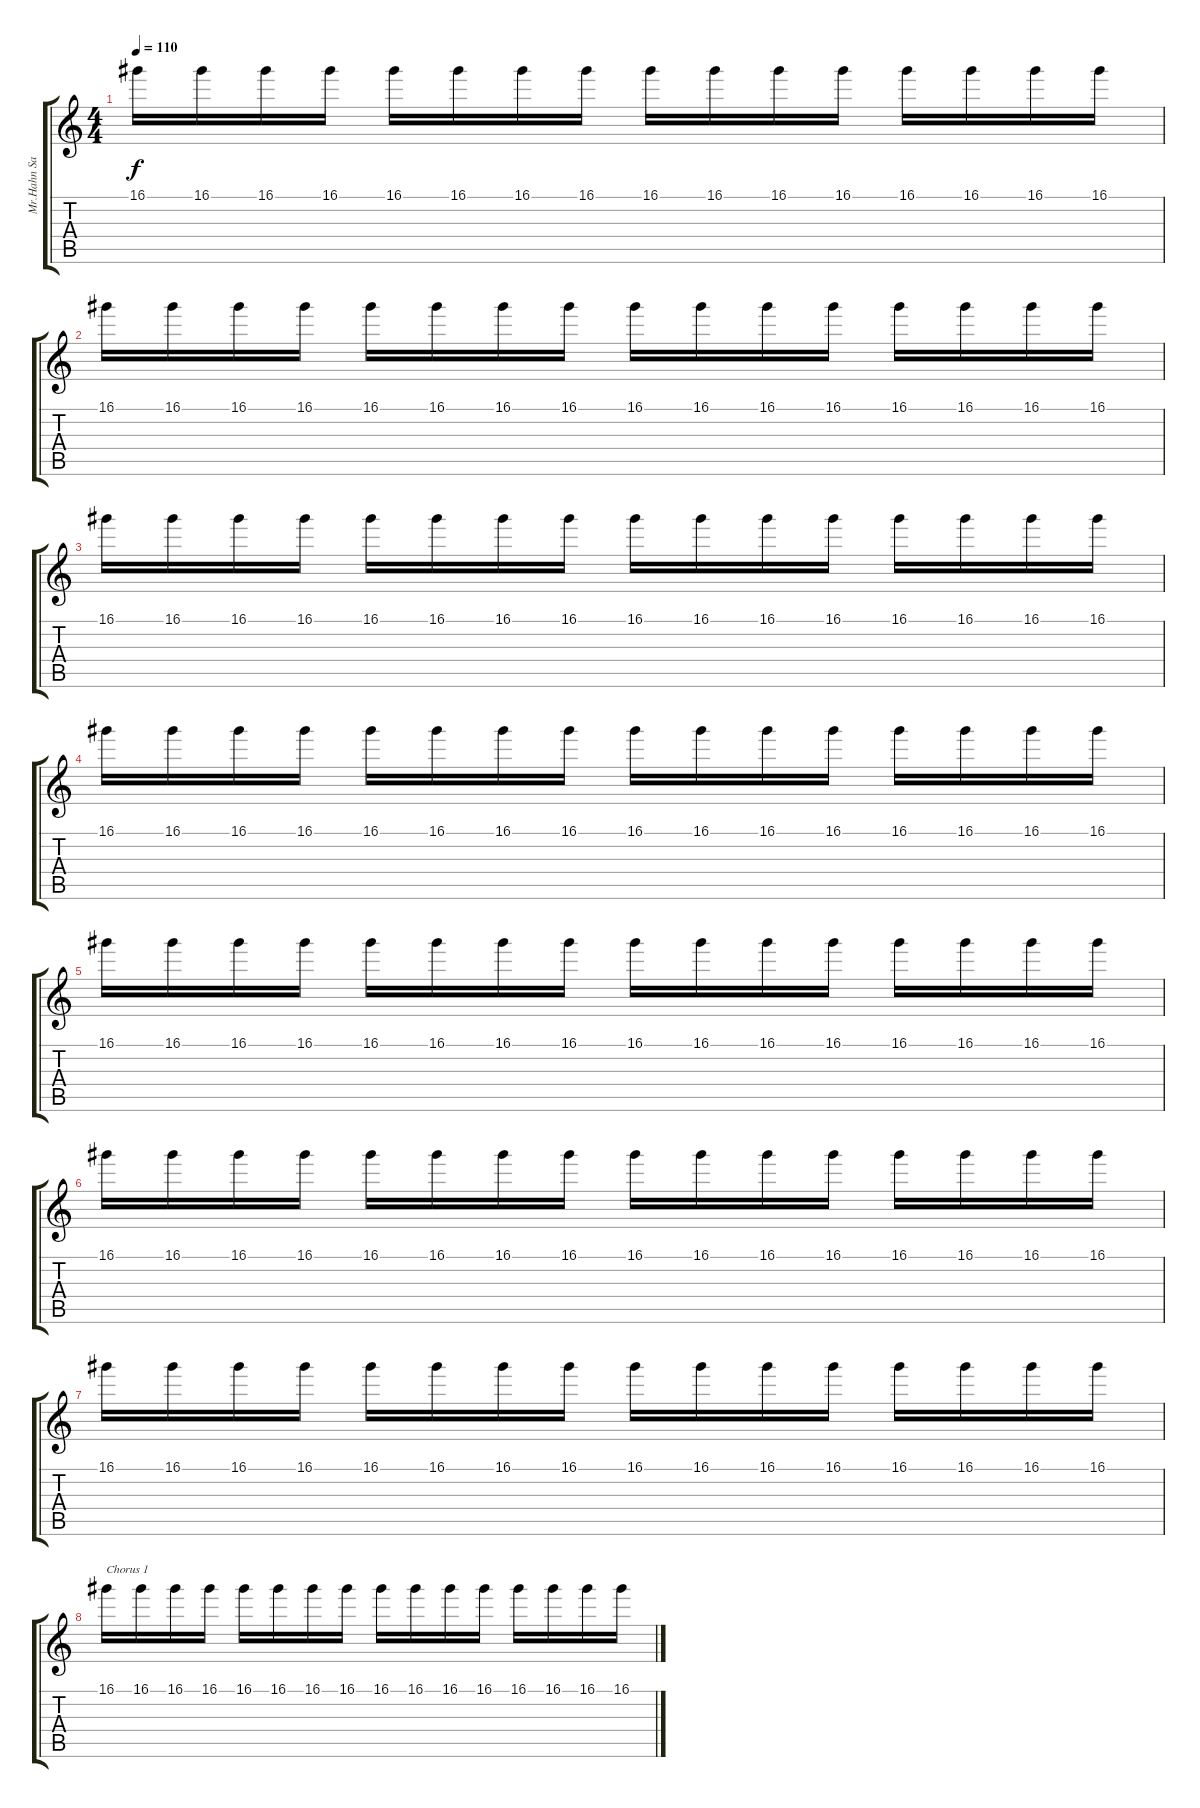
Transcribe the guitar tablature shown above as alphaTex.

\track ("Mr.Hahn Sampler2" "Mr.Hahn Sa") {instrument distortionguitar}
\staff {score tabs}
\tuning (E4 B3 G3 D3 A2 E2) {hide}
\ts (4 4)
\tempo 110
\clef g2
\ks c
16.1.16{dy f} 16.1.16 16.1.16 16.1.16 16.1.16 16.1.16 16.1.16 16.1.16 16.1.16 16.1.16 16.1.16 16.1.16 16.1.16 16.1.16 16.1.16 16.1.16 |
16.1.16 16.1.16 16.1.16 16.1.16 16.1.16 16.1.16 16.1.16 16.1.16 16.1.16 16.1.16 16.1.16 16.1.16 16.1.16 16.1.16 16.1.16 16.1.16 |
16.1.16 16.1.16 16.1.16 16.1.16 16.1.16 16.1.16 16.1.16 16.1.16 16.1.16 16.1.16 16.1.16 16.1.16 16.1.16 16.1.16 16.1.16 16.1.16 |
16.1.16 16.1.16 16.1.16 16.1.16 16.1.16 16.1.16 16.1.16 16.1.16 16.1.16 16.1.16 16.1.16 16.1.16 16.1.16 16.1.16 16.1.16 16.1.16 |
16.1.16 16.1.16 16.1.16 16.1.16 16.1.16 16.1.16 16.1.16 16.1.16 16.1.16 16.1.16 16.1.16 16.1.16 16.1.16 16.1.16 16.1.16 16.1.16 |
16.1.16 16.1.16 16.1.16 16.1.16 16.1.16 16.1.16 16.1.16 16.1.16 16.1.16 16.1.16 16.1.16 16.1.16 16.1.16 16.1.16 16.1.16 16.1.16 |
16.1.16 16.1.16 16.1.16 16.1.16 16.1.16 16.1.16 16.1.16 16.1.16 16.1.16 16.1.16 16.1.16 16.1.16 16.1.16 16.1.16 16.1.16 16.1.16 |
16.1.16{txt "Chorus 1" volume 9} 16.1.16 16.1.16 16.1.16 16.1.16 16.1.16 16.1.16 16.1.16 16.1.16 16.1.16 16.1.16 16.1.16 16.1.16 16.1.16 16.1.16 16.1.16
